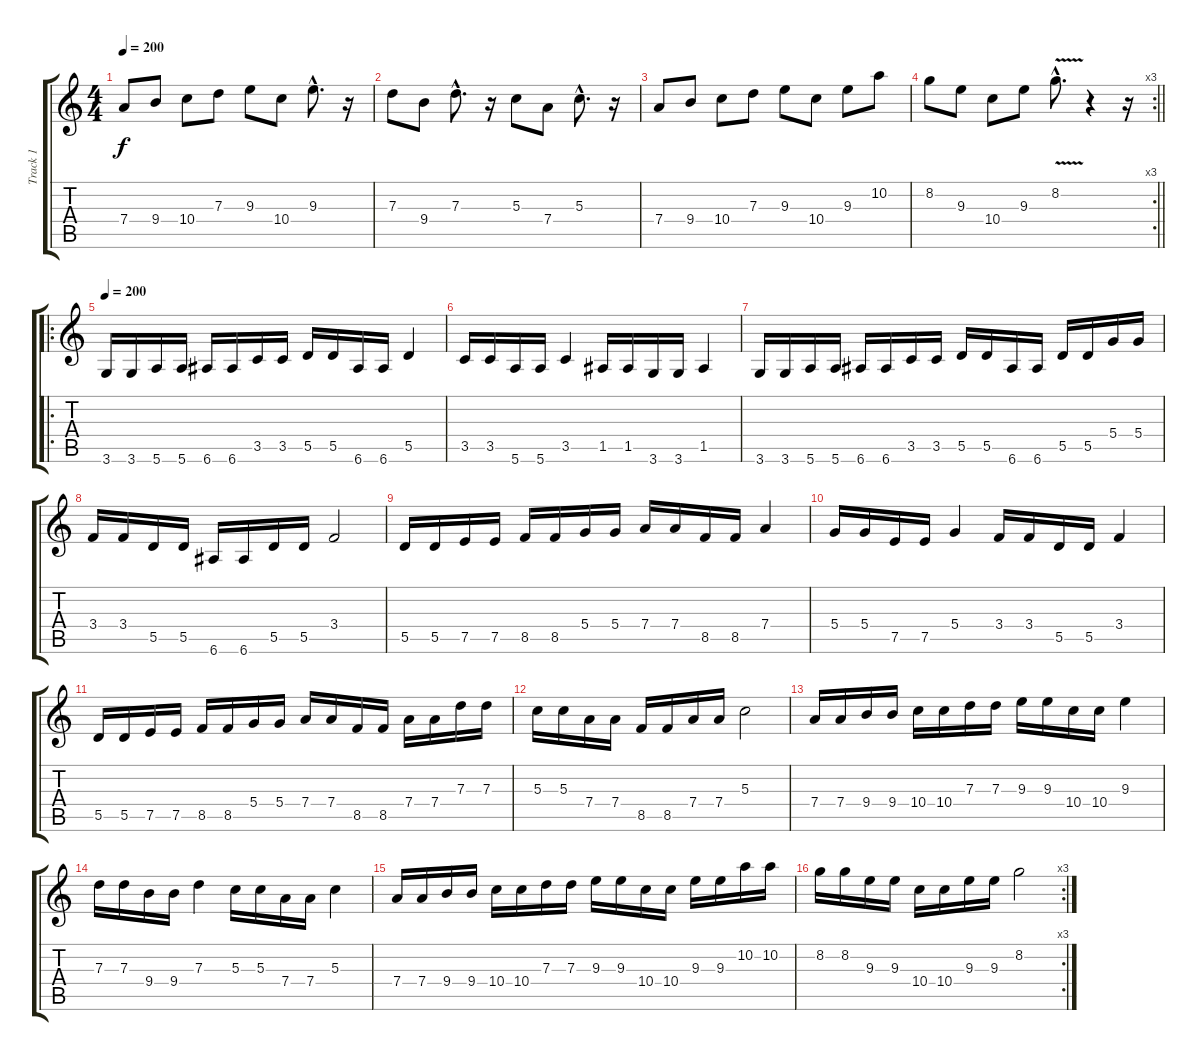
\track ("Track 1" "Track 1") {instrument distortionguitar}
\staff {score tabs}
\tuning (E4 B3 G3 D3 A2 E2) {hide}
\ts (4 4)
\tempo 200
\clef g2
\ks c
7.4.8{dy f} 9.4.8 10.4.8 7.3.8 9.3.8 10.4.8 9.3{hac}.8{d} r.16 |
7.3.8 9.4.8 7.3{hac}.8{d} r.16 5.3.8 7.4.8 5.3{hac}.8{d} r.16 |
7.4.8 9.4.8 10.4.8 7.3.8 9.3.8 10.4.8 9.3.8 10.2.8 |
\rc 3
\barLineRight lightlight
8.2.8 9.3.8 10.4.8 9.3.8 8.2{v hac}.8{d} r.4 r.16 |
\ro
\tempo 200
3.6.16{volume 10} 3.6.16 5.6.16 5.6.16 6.6.16 6.6.16 3.5.16 3.5.16 5.5.16 5.5.16 6.6.16 6.6.16 5.5.4 |
3.5.16 3.5.16 5.6.16 5.6.16 3.5.4 1.5.16 1.5.16 3.6.16 3.6.16 1.5.4 |
3.6.16 3.6.16 5.6.16 5.6.16 6.6.16 6.6.16 3.5.16 3.5.16 5.5.16 5.5.16 6.6.16 6.6.16 5.5.16 5.5.16 5.4.16 5.4.16 |
3.4.16 3.4.16 5.5.16 5.5.16 6.6.16 6.6.16 5.5.16 5.5.16 3.4.2 |
5.5.16{volume 12} 5.5.16 7.5.16 7.5.16 8.5.16 8.5.16 5.4.16 5.4.16 7.4.16 7.4.16 8.5.16 8.5.16 7.4.4 |
5.4.16 5.4.16 7.5.16 7.5.16 5.4.4 3.4.16 3.4.16 5.5.16 5.5.16 3.4.4 |
5.5.16 5.5.16 7.5.16 7.5.16 8.5.16 8.5.16 5.4.16 5.4.16 7.4.16 7.4.16 8.5.16 8.5.16 7.4.16 7.4.16 7.3.16 7.3.16 |
5.3.16 5.3.16 7.4.16 7.4.16 8.5.16 8.5.16 7.4.16 7.4.16 5.3.2 |
7.4.16{volume 13} 7.4.16 9.4.16 9.4.16 10.4.16 10.4.16 7.3.16 7.3.16 9.3.16 9.3.16 10.4.16 10.4.16 9.3.4 |
7.3.16 7.3.16 9.4.16 9.4.16 7.3.4 5.3.16 5.3.16 7.4.16 7.4.16 5.3.4 |
7.4.16 7.4.16 9.4.16 9.4.16 10.4.16 10.4.16 7.3.16 7.3.16 9.3.16 9.3.16 10.4.16 10.4.16 9.3.16 9.3.16 10.2.16 10.2.16 |
\rc 3
8.2.16 8.2.16 9.3.16 9.3.16 10.4.16 10.4.16 9.3.16 9.3.16 8.2.2
